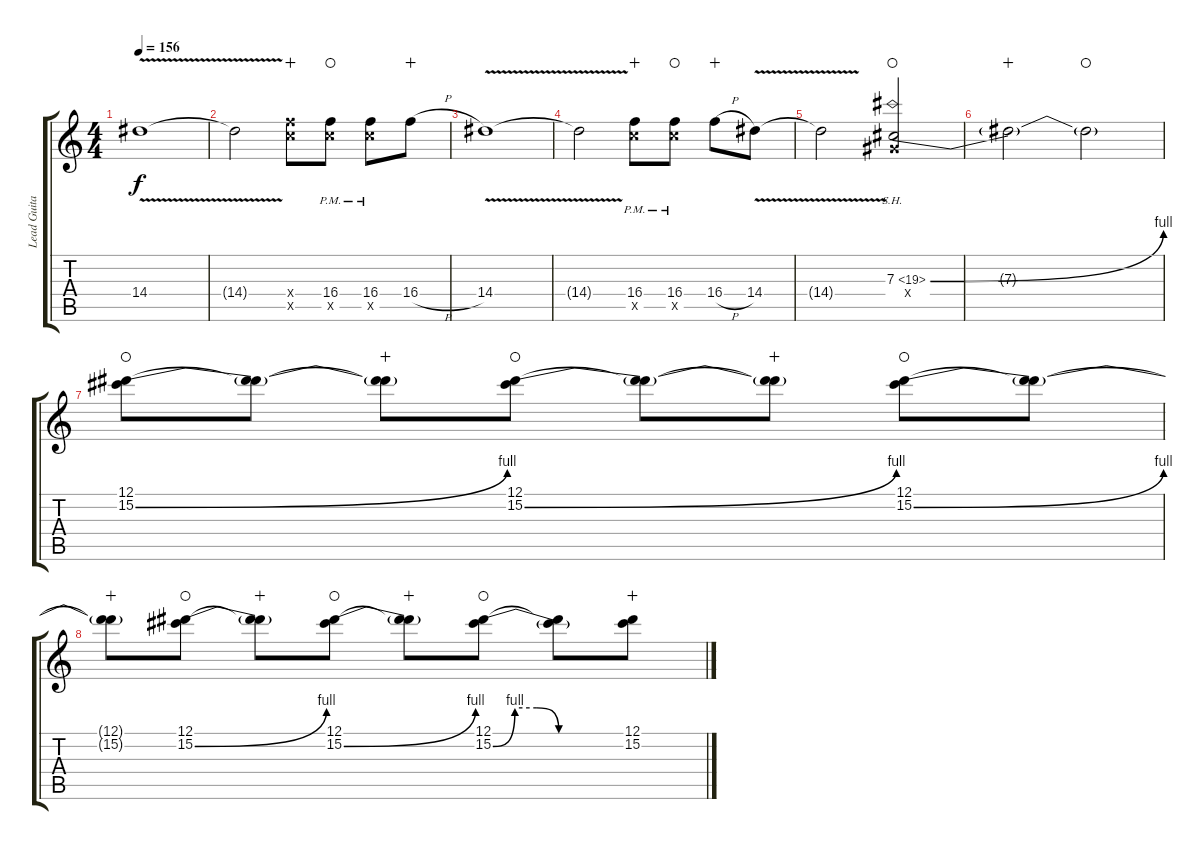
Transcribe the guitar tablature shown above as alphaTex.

\track ("Lead Guitar" "Lead Guita") {instrument overdrivenguitar}
\staff {score tabs}
\tuning (Eb4 Bb3 Gb3 Db3 Ab2 Db2) {hide}
\ts (4 4)
\tempo 156
\clef g2
\ks c
14.4{v}.1{dy f} |
14.4{t}.2 (16.4{x} 16.5{x}).8{wahc} (16.4{pm} 16.5{x}).8{waho} (16.4{pm} 16.5{x}).8 16.4{h}.8{wahc} |
14.4{v}.1 |
14.4{t}.2 (16.4{pm} 16.5{x}).8{wahc} (16.4{pm} 16.5{x}).8{waho} 16.4{h}.8{wahc} 14.4{v}.8 |
14.4{t}.2 (7.3{be (bend 0 0 60 4) sh 12} 7.4{x}).2{waho} |
7.3{t}.2{wahc} 7.3{t}.2{waho} |
(12.1 15.2{be (bend 0 0 60 4)}).8{waho} (12.1{t} 15.2{t}).8 (12.1{t} 15.2{t}).8{wahc} (12.1 15.2{be (bend 0 0 60 4)}).8{waho} (12.1{t} 15.2{t}).8 (12.1{t} 15.2{t}).8{wahc} (12.1 15.2{be (bend 0 0 60 4)}).8{waho} (12.1{t} 15.2{t}).8 |
(12.1{t} 15.2{t}).8{wahc} (12.1 15.2{be (bend 0 0 60 4)}).8{waho} (12.1{t} 15.2{t}).8{wahc} (12.1 15.2{be (bend 0 0 60 4)}).8{waho} (12.1{t} 15.2{t}).8{wahc} (12.1 15.2{be (custom 0 0 10 4 20 4 30 0 60 0)}).8{waho} (12.1{t} 15.2{t}).8 (12.1 15.2).8{wahc}
